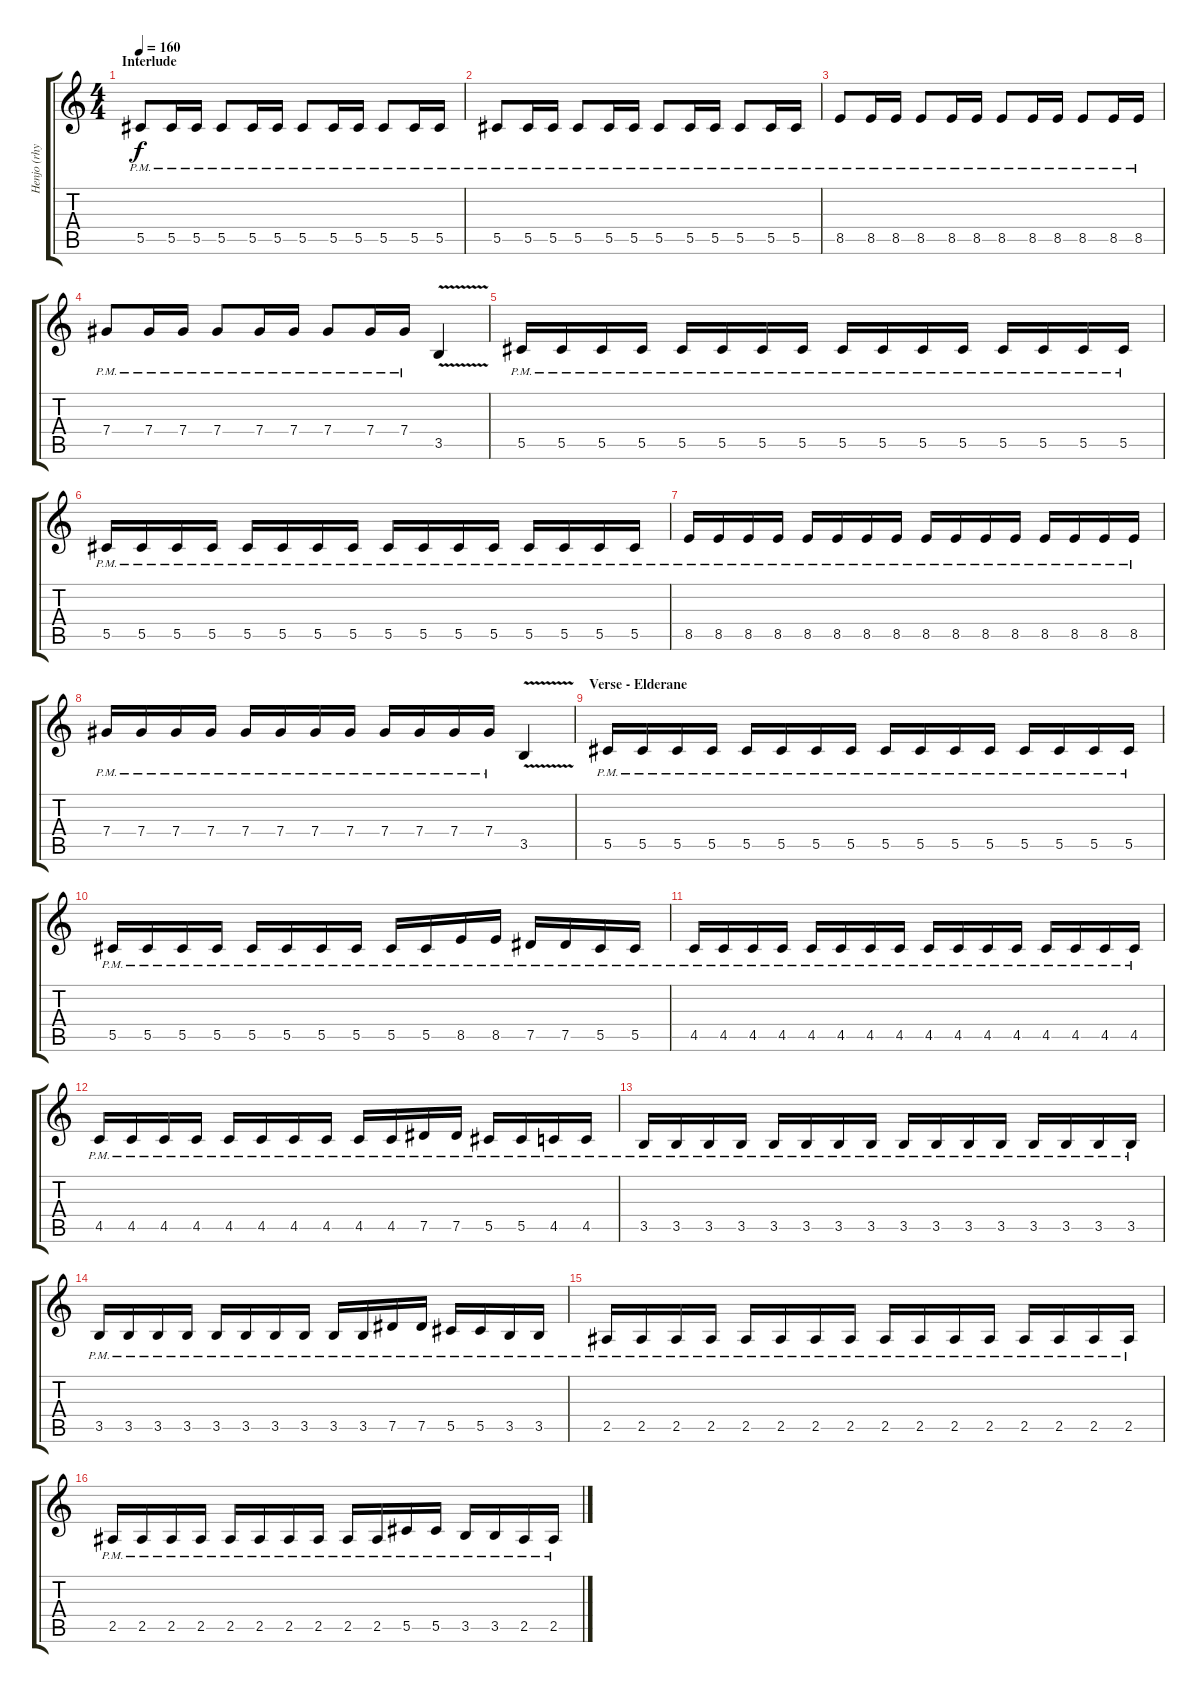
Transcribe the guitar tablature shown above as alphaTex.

\track ("Henjo (rhythm)" "Henjo (rhy") {instrument distortionguitar}
\staff {score tabs}
\tuning (Eb4 Bb3 Gb3 Db3 Ab2 Eb2) {hide}
\ts (4 4)
\section ("" "Interlude")
\tempo 160
\clef g2
\ks c
5.5{pm}.8{dy f} 5.5{pm}.16 5.5{pm}.16 5.5{pm}.8 5.5{pm}.16 5.5{pm}.16 5.5{pm}.8 5.5{pm}.16 5.5{pm}.16 5.5{pm}.8 5.5{pm}.16 5.5{pm}.16 |
5.5{pm}.8 5.5{pm}.16 5.5{pm}.16 5.5{pm}.8 5.5{pm}.16 5.5{pm}.16 5.5{pm}.8 5.5{pm}.16 5.5{pm}.16 5.5{pm}.8 5.5{pm}.16 5.5{pm}.16 |
8.5{pm}.8 8.5{pm}.16 8.5{pm}.16 8.5{pm}.8 8.5{pm}.16 8.5{pm}.16 8.5{pm}.8 8.5{pm}.16 8.5{pm}.16 8.5{pm}.8 8.5{pm}.16 8.5{pm}.16 |
7.4{pm}.8 7.4{pm}.16 7.4{pm}.16 7.4{pm}.8 7.4{pm}.16 7.4{pm}.16 7.4{pm}.8 7.4{pm}.16 7.4{pm}.16 3.5{v}.4 |
5.5{pm}.16 5.5{pm}.16 5.5{pm}.16 5.5{pm}.16 5.5{pm}.16 5.5{pm}.16 5.5{pm}.16 5.5{pm}.16 5.5{pm}.16 5.5{pm}.16 5.5{pm}.16 5.5{pm}.16 5.5{pm}.16 5.5{pm}.16 5.5{pm}.16 5.5{pm}.16 |
5.5{pm}.16 5.5{pm}.16 5.5{pm}.16 5.5{pm}.16 5.5{pm}.16 5.5{pm}.16 5.5{pm}.16 5.5{pm}.16 5.5{pm}.16 5.5{pm}.16 5.5{pm}.16 5.5{pm}.16 5.5{pm}.16 5.5{pm}.16 5.5{pm}.16 5.5{pm}.16 |
8.5{pm}.16 8.5{pm}.16 8.5{pm}.16 8.5{pm}.16 8.5{pm}.16 8.5{pm}.16 8.5{pm}.16 8.5{pm}.16 8.5{pm}.16 8.5{pm}.16 8.5{pm}.16 8.5{pm}.16 8.5{pm}.16 8.5{pm}.16 8.5{pm}.16 8.5{pm}.16 |
7.4{pm}.16 7.4{pm}.16 7.4{pm}.16 7.4{pm}.16 7.4{pm}.16 7.4{pm}.16 7.4{pm}.16 7.4{pm}.16 7.4{pm}.16 7.4{pm}.16 7.4{pm}.16 7.4{pm}.16 3.5{v}.4 |
\section ("" "Verse - Elderane")
5.5{pm}.16 5.5{pm}.16 5.5{pm}.16 5.5{pm}.16 5.5{pm}.16 5.5{pm}.16 5.5{pm}.16 5.5{pm}.16 5.5{pm}.16 5.5{pm}.16 5.5{pm}.16 5.5{pm}.16 5.5{pm}.16 5.5{pm}.16 5.5{pm}.16 5.5{pm}.16 |
5.5{pm}.16 5.5{pm}.16 5.5{pm}.16 5.5{pm}.16 5.5{pm}.16 5.5{pm}.16 5.5{pm}.16 5.5{pm}.16 5.5{pm}.16 5.5{pm}.16 8.5{pm}.16 8.5{pm}.16 7.5{pm}.16 7.5{pm}.16 5.5{pm}.16 5.5{pm}.16 |
4.5{pm}.16 4.5{pm}.16 4.5{pm}.16 4.5{pm}.16 4.5{pm}.16 4.5{pm}.16 4.5{pm}.16 4.5{pm}.16 4.5{pm}.16 4.5{pm}.16 4.5{pm}.16 4.5{pm}.16 4.5{pm}.16 4.5{pm}.16 4.5{pm}.16 4.5{pm}.16 |
4.5{pm}.16 4.5{pm}.16 4.5{pm}.16 4.5{pm}.16 4.5{pm}.16 4.5{pm}.16 4.5{pm}.16 4.5{pm}.16 4.5{pm}.16 4.5{pm}.16 7.5{pm}.16 7.5{pm}.16 5.5{pm}.16 5.5{pm}.16 4.5{pm}.16 4.5{pm}.16 |
3.5{pm}.16 3.5{pm}.16 3.5{pm}.16 3.5{pm}.16 3.5{pm}.16 3.5{pm}.16 3.5{pm}.16 3.5{pm}.16 3.5{pm}.16 3.5{pm}.16 3.5{pm}.16 3.5{pm}.16 3.5{pm}.16 3.5{pm}.16 3.5{pm}.16 3.5{pm}.16 |
3.5{pm}.16 3.5{pm}.16 3.5{pm}.16 3.5{pm}.16 3.5{pm}.16 3.5{pm}.16 3.5{pm}.16 3.5{pm}.16 3.5{pm}.16 3.5{pm}.16 7.5{pm}.16 7.5{pm}.16 5.5{pm}.16 5.5{pm}.16 3.5{pm}.16 3.5{pm}.16 |
2.5{pm}.16 2.5{pm}.16 2.5{pm}.16 2.5{pm}.16 2.5{pm}.16 2.5{pm}.16 2.5{pm}.16 2.5{pm}.16 2.5{pm}.16 2.5{pm}.16 2.5{pm}.16 2.5{pm}.16 2.5{pm}.16 2.5{pm}.16 2.5{pm}.16 2.5{pm}.16 |
2.5{pm}.16 2.5{pm}.16 2.5{pm}.16 2.5{pm}.16 2.5{pm}.16 2.5{pm}.16 2.5{pm}.16 2.5{pm}.16 2.5{pm}.16 2.5{pm}.16 5.5{pm}.16 5.5{pm}.16 3.5{pm}.16 3.5{pm}.16 2.5{pm}.16 2.5{pm}.16
